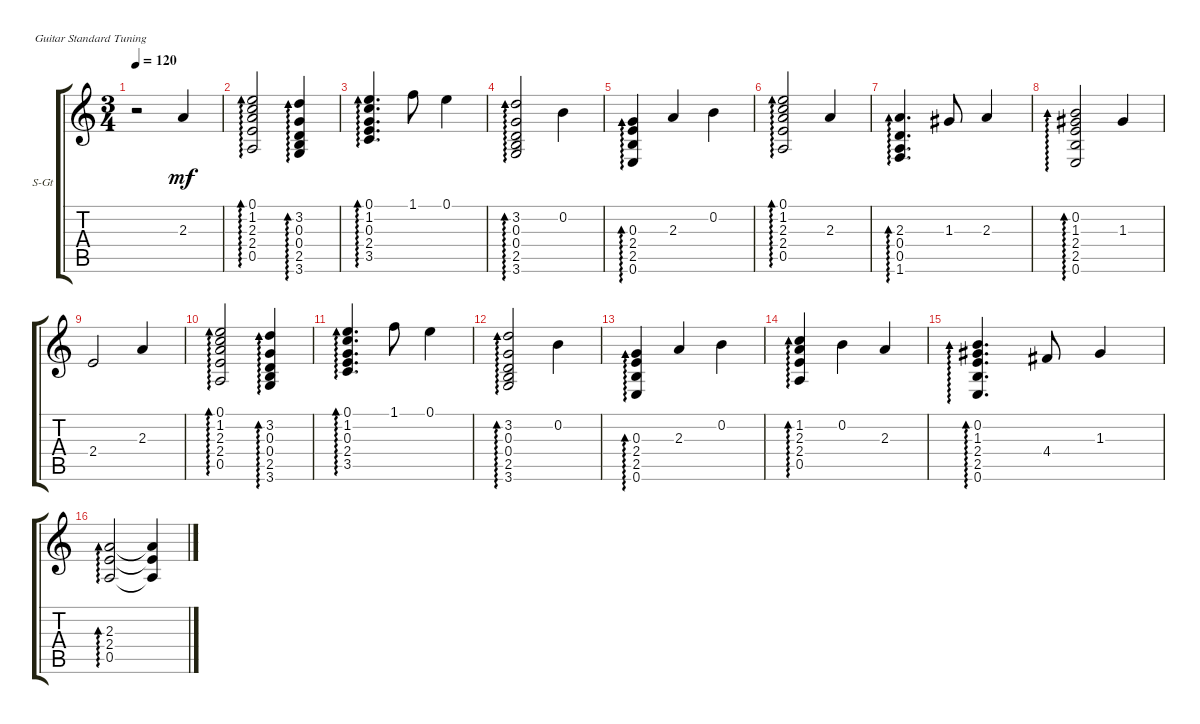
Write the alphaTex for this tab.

\defaultSystemsLayout 4
\bracketExtendMode groupsimilarinstruments
\firstSystemTrackNameOrientation horizontal
\otherSystemsTrackNameOrientation horizontal
\track ("Steel Guitar" "S-Gt") {instrument acousticguitarsteel}
\staff {score tabs}
\tuning (E4 B3 G3 D3 A2 E2)
\ts (3 4)
\tempo 120
\clef g2
\ks c
r.2{dy mf instrument acousticguitarsteel} 2.3.4 |
(0.5 2.4 2.3 1.2 0.1).2{ad 0} (3.6 2.5 0.4 0.3 3.2).4{ad 0} |
(3.5 2.4 0.3 1.2 0.1).4{d ad 0} 1.1.8 0.1.4 |
(3.6 2.5 0.4 0.3 3.2).2{ad 0} 0.2.4 |
(0.3 2.4 2.5 0.6).4{ad 0} 2.3.4 0.2.4 |
(0.5 2.4 2.3 1.2 0.1).2{ad 0} 2.3.4 |
(1.6 0.5 0.4 2.3).4{d ad 0} 1.3.8 2.3.4 |
(0.6 2.5 2.4 1.3 0.2).2{ad 0} 1.3.4 |
2.4.2 2.3.4 |
(0.5 2.4 2.3 1.2 0.1).2{ad 0} (3.6 2.5 0.4 0.3 3.2).4{ad 0} |
(3.5 2.4 0.3 1.2 0.1).4{d ad 0} 1.1.8 0.1.4 |
(3.6 2.5 0.4 0.3 3.2).2{ad 0} 0.2.4 |
(0.3 2.4 2.5 0.6).4{ad 0} 2.3.4 0.2.4 |
(0.5 2.4 2.3 1.2).4{ad 0} 0.2.4 2.3.4 |
(0.6 2.5 2.4 1.3 0.2).4{d ad 0} 4.4.8 1.3.4 |
(0.5 2.4 2.3).2{ad 0} (0.5{t} 2.4{t} 2.3{t}).4
